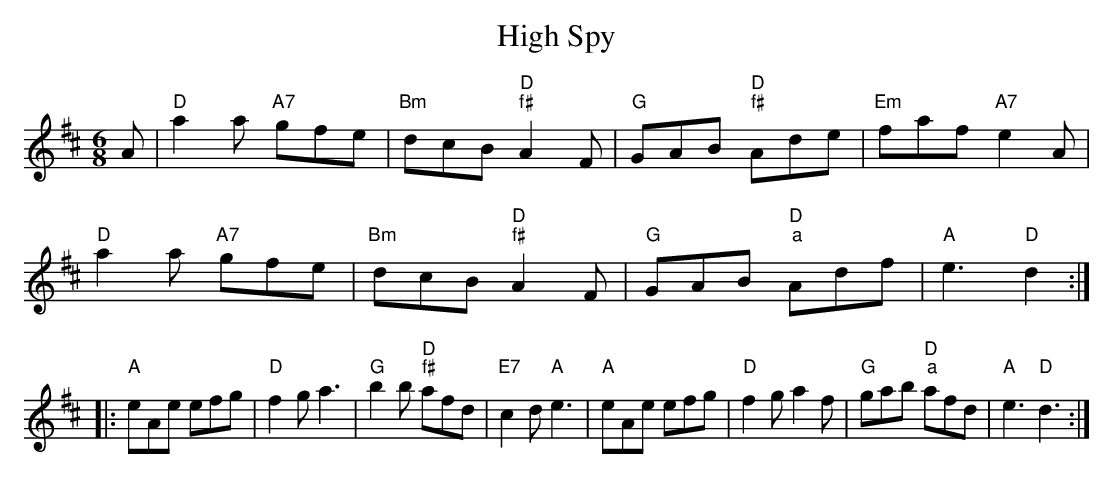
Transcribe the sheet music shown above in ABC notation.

X:1
T:High Spy
M:6/8
K:D
A|"D"a2a "A7"gfe|"Bm"dcB "D""f#"A2F|"G"GAB "D""f#"Ade|"Em"faf "A7"e2A|
"D"a2a "A7"gfe|"Bm"dcB "D""f#"A2F|"G"GAB "D""a"Adf|"A"e3 "D"d2::
"A"eAe efg|"D"f2g a3|"G"b2b "D""f#"afd|"E7"c2d "A"e3|"A"eAe efg|"D"f2g a2f|\
"G"gab "D""a"afd|"A"e3 "D"d3:|
